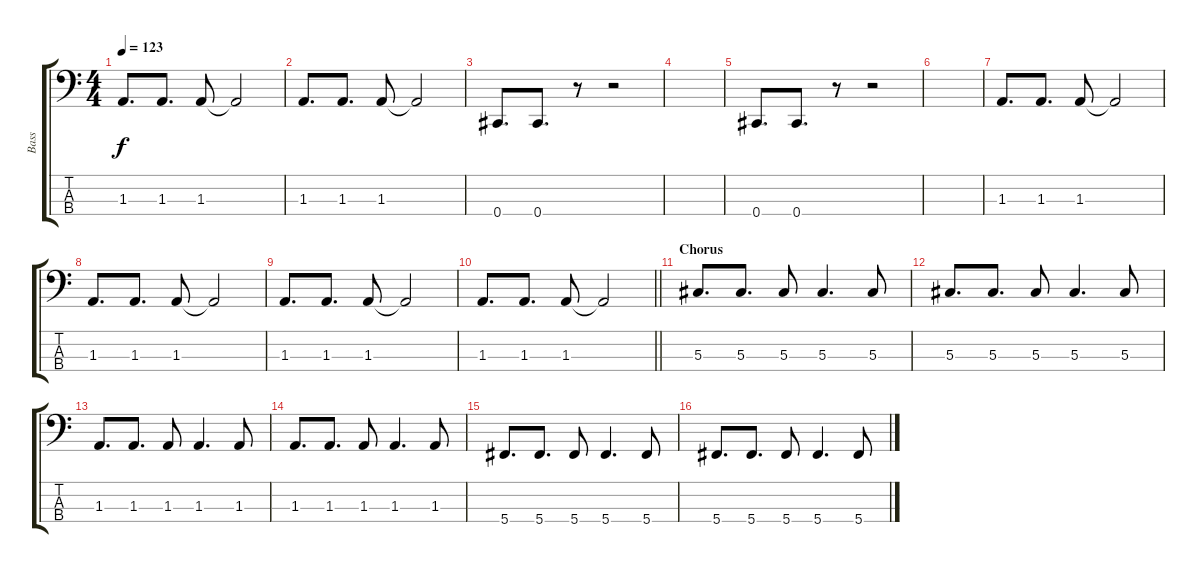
\track ("Bass" "Bass") {instrument electricbasspick}
\staff {score tabs}
\tuning (Gb2 Db2 Ab1 Db1) {hide}
\ts (4 4)
\tempo 123
\clef f4
\ks c
1.3.8{d dy f} 1.3.8{d} 1.3.8 1.3{t}.2 |
1.3.8{d} 1.3.8{d} 1.3.8 1.3{t}.2 |
0.4.8{d} 0.4.8{d} r.8 r.2 |
|
0.4.8{d} 0.4.8{d} r.8 r.2 |
|
1.3.8{d} 1.3.8{d} 1.3.8 1.3{t}.2 |
1.3.8{d} 1.3.8{d} 1.3.8 1.3{t}.2 |
1.3.8{d} 1.3.8{d} 1.3.8 1.3{t}.2 |
\barLineRight lightlight
1.3.8{d} 1.3.8{d} 1.3.8 1.3{t}.2 |
\section ("" "Chorus")
5.3.8{d} 5.3.8{d} 5.3.8 5.3.4{d} 5.3.8 |
5.3.8{d} 5.3.8{d} 5.3.8 5.3.4{d} 5.3.8 |
1.3.8{d} 1.3.8{d} 1.3.8 1.3.4{d} 1.3.8 |
1.3.8{d} 1.3.8{d} 1.3.8 1.3.4{d} 1.3.8 |
5.4.8{d} 5.4.8{d} 5.4.8 5.4.4{d} 5.4.8 |
5.4.8{d} 5.4.8{d} 5.4.8 5.4.4{d} 5.4.8
